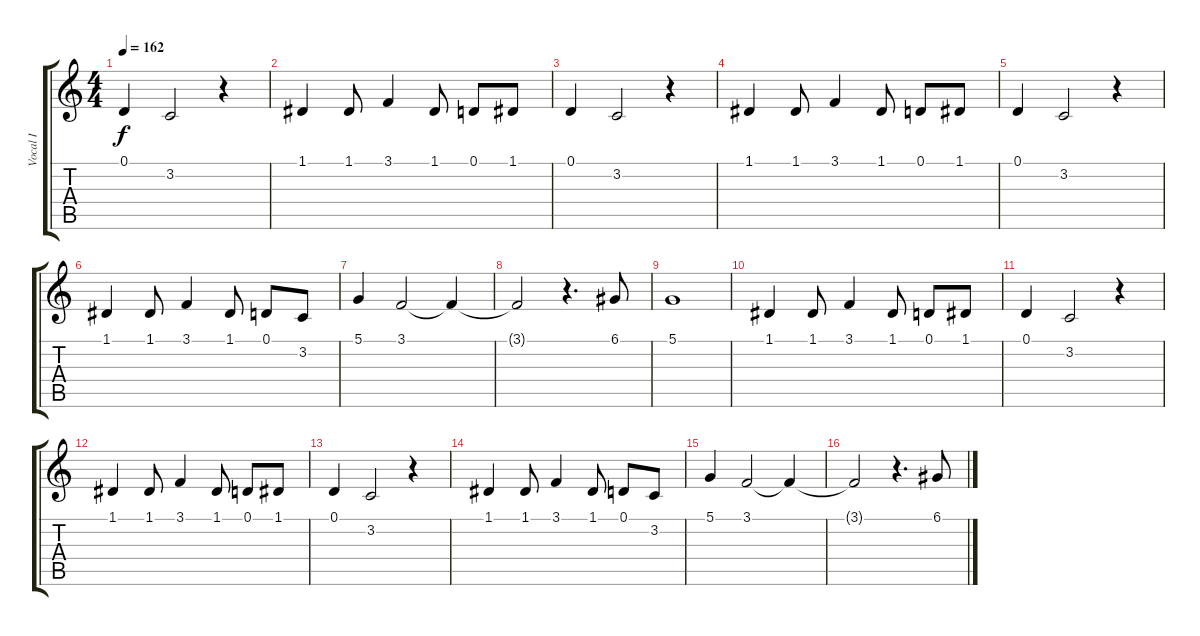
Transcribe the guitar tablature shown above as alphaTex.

\track ("Vocal I" "Vocal I") {instrument englishhorn}
\staff {score tabs}
\tuning (D4 A3 F3 C3 G2 C2) {hide}
\ts (4 4)
\tempo 162
\clef g2
\ks c
0.1.4{dy f} 3.2.2 r.4 |
1.1.4 1.1.8 3.1.4 1.1.8 0.1.8 1.1.8 |
0.1.4 3.2.2 r.4 |
1.1.4 1.1.8 3.1.4 1.1.8 0.1.8 1.1.8 |
0.1.4 3.2.2 r.4 |
1.1.4 1.1.8 3.1.4 1.1.8 0.1.8 3.2.8 |
5.1.4 3.1.2 3.1{t}.4 |
3.1{t}.2 r.4{d} 6.1.8 |
5.1.1 |
1.1.4 1.1.8 3.1.4 1.1.8 0.1.8 1.1.8 |
0.1.4 3.2.2 r.4 |
1.1.4 1.1.8 3.1.4 1.1.8 0.1.8 1.1.8 |
0.1.4 3.2.2 r.4 |
1.1.4 1.1.8 3.1.4 1.1.8 0.1.8 3.2.8 |
5.1.4 3.1.2 3.1{t}.4 |
3.1{t}.2 r.4{d} 6.1.8
